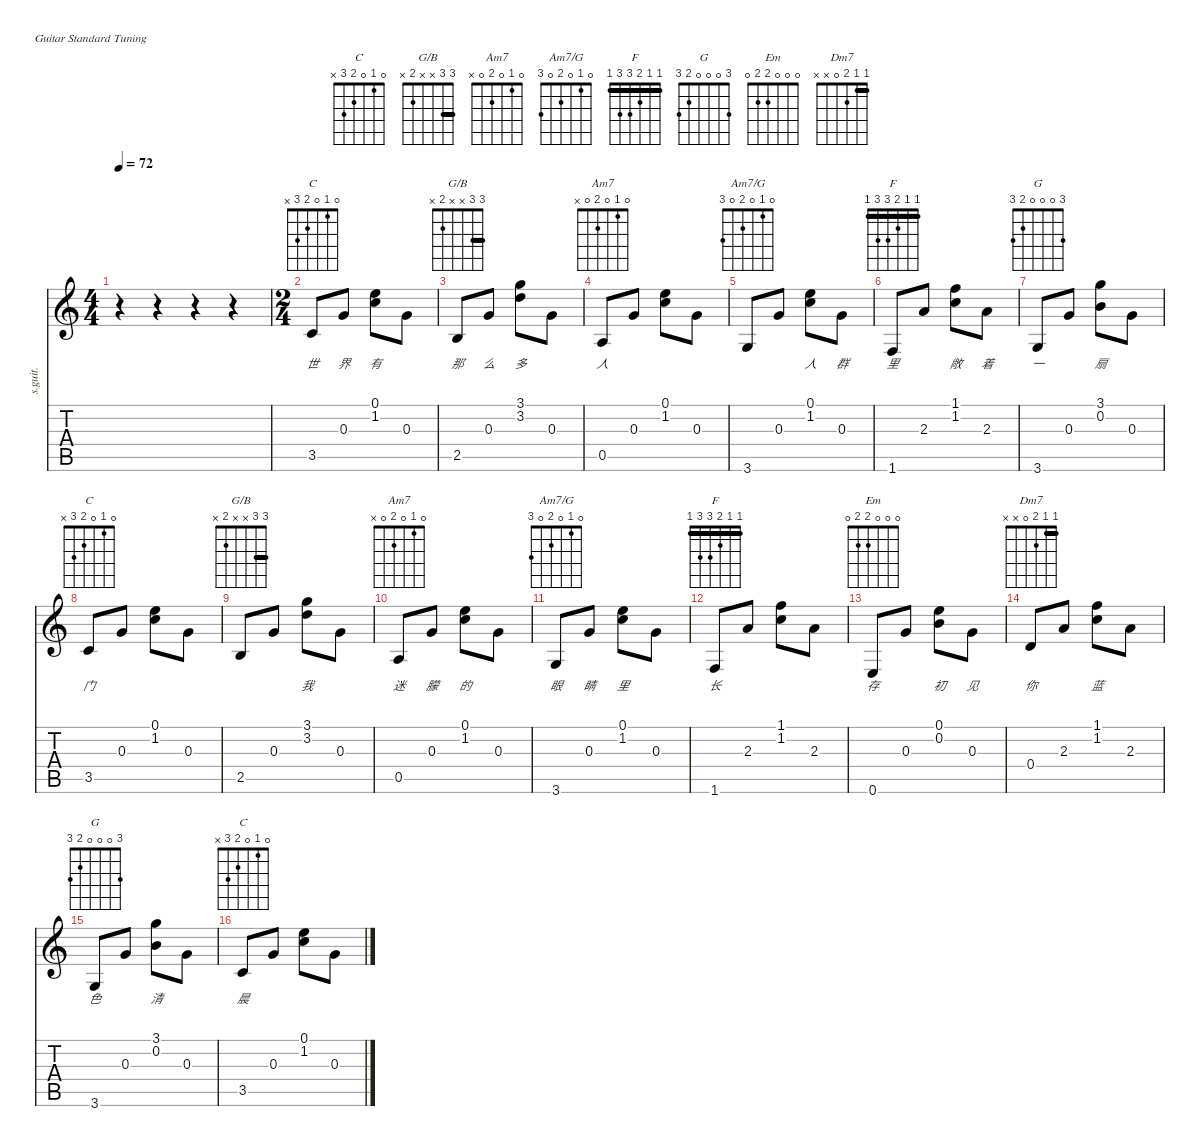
\defaultSystemsLayout 4
\hideDynamics
\bracketExtendMode nobrackets
\chordDiagramsInScore
\track ("Steel Guitar" "s.guit.") {instrument acousticguitarsteel}
\staff {score tabs}
\tuning (E4 B3 G3 D3 A2 E2)
\chord ("C" 0 1 0 2 3 x) {showfingering false}
\chord ("G/B" 3 3 x x 2 x) {showfingering false barre 3}
\chord ("Am7" 0 1 0 2 0 x) {showfingering false}
\chord ("Am7/G" 0 1 0 2 0 3) {showfingering false}
\chord ("F" 1 1 2 3 3 1) {showfingering false barre (1 1)}
\chord ("G" 3 0 0 0 2 3) {showfingering false}
\chord ("Em" 0 0 0 2 2 0) {showfingering false}
\chord ("Dm7" 1 1 2 0 x x) {showfingering false barre 1}
\ts (4 4)
\beaming (8 2 2 2 2)
\tempo 72
\clef g2
\ks c
r.4{dy mf instrument acousticguitarsteel beam Down} r.4{beam Down} r.4{beam Down} r.4{beam Down} |
\ts (2 4)
\beaming (8 2 2)
3.5.8{ch "C" lyrics (0 "世") lyrics (1 "") lyrics (2 "") lyrics (3 "") lyrics (4 "") beam Up} 0.3.8{lyrics (0 "界") lyrics (1 "") lyrics (2 "") lyrics (3 "") lyrics (4 "") beam Up} (1.2 0.1).8{lyrics (0 "有") lyrics (1 "") lyrics (2 "") lyrics (3 "") lyrics (4 "") beam Down} 0.3.8{beam Down} |
2.5.8{ch "G/B" lyrics (0 "那") lyrics (1 "") lyrics (2 "") lyrics (3 "") lyrics (4 "") beam Up} 0.3.8{lyrics (0 "么") lyrics (1 "") lyrics (2 "") lyrics (3 "") lyrics (4 "") beam Up} (3.1 3.2).8{lyrics (0 "多") lyrics (1 "") lyrics (2 "") lyrics (3 "") lyrics (4 "") beam Down} 0.3.8{beam Down} |
0.5.8{ch "Am7" lyrics (0 "人") lyrics (1 "") lyrics (2 "") lyrics (3 "") lyrics (4 "") beam Up} 0.3.8{beam Up} (1.2 0.1).8{beam Down} 0.3.8{beam Down} |
3.6.8{ch "Am7/G" beam Up} 0.3.8{beam Up} (1.2 0.1).8{lyrics (0 "人") lyrics (1 "") lyrics (2 "") lyrics (3 "") lyrics (4 "") beam Down} 0.3.8{lyrics (0 "群") lyrics (1 "") lyrics (2 "") lyrics (3 "") lyrics (4 "") beam Down} |
1.6.8{ch "F" lyrics (0 "里") lyrics (1 "") lyrics (2 "") lyrics (3 "") lyrics (4 "") beam Up} 2.3.8{beam Up} (1.2 1.1).8{lyrics (0 "敞") lyrics (1 "") lyrics (2 "") lyrics (3 "") lyrics (4 "") beam Down} 2.3.8{lyrics (0 "着") lyrics (1 "") lyrics (2 "") lyrics (3 "") lyrics (4 "") beam Down} |
3.6.8{ch "G" lyrics (0 "一") lyrics (1 "") lyrics (2 "") lyrics (3 "") lyrics (4 "") beam Up} 0.3.8{beam Up} (0.2 3.1).8{lyrics (0 "扇") lyrics (1 "") lyrics (2 "") lyrics (3 "") lyrics (4 "") beam Down} 0.3.8{beam Down} |
3.5.8{ch "C" lyrics (0 "门") lyrics (1 "") lyrics (2 "") lyrics (3 "") lyrics (4 "") beam Up} 0.3.8{beam Up} (1.2 0.1).8{beam Down} 0.3.8{beam Down} |
2.5.8{ch "G/B" beam Up} 0.3.8{beam Up} (3.1 3.2).8{lyrics (0 "我") lyrics (1 "") lyrics (2 "") lyrics (3 "") lyrics (4 "") beam Down} 0.3.8{beam Down} |
0.5.8{ch "Am7" lyrics (0 "迷") lyrics (1 "") lyrics (2 "") lyrics (3 "") lyrics (4 "") beam Up} 0.3.8{lyrics (0 "朦") lyrics (1 "") lyrics (2 "") lyrics (3 "") lyrics (4 "") beam Up} (1.2 0.1).8{lyrics (0 "的") lyrics (1 "") lyrics (2 "") lyrics (3 "") lyrics (4 "") beam Down} 0.3.8{beam Down} |
3.6.8{ch "Am7/G" lyrics (0 "眼") lyrics (1 "") lyrics (2 "") lyrics (3 "") lyrics (4 "") beam Up} 0.3.8{lyrics (0 "睛") lyrics (1 "") lyrics (2 "") lyrics (3 "") lyrics (4 "") beam Up} (1.2 0.1).8{lyrics (0 "里") lyrics (1 "") lyrics (2 "") lyrics (3 "") lyrics (4 "") beam Down} 0.3.8{beam Down} |
1.6.8{ch "F" lyrics (0 "长") lyrics (1 "") lyrics (2 "") lyrics (3 "") lyrics (4 "") beam Up} 2.3.8{beam Up} (1.2 1.1).8{beam Down} 2.3.8{beam Down} |
0.6.8{ch "Em" lyrics (0 "存") lyrics (1 "") lyrics (2 "") lyrics (3 "") lyrics (4 "") beam Up} 0.3.8{beam Up} (0.1 0.2).8{lyrics (0 "初") lyrics (1 "") lyrics (2 "") lyrics (3 "") lyrics (4 "") beam Down} 0.3.8{lyrics (0 "见") lyrics (1 "") lyrics (2 "") lyrics (3 "") lyrics (4 "") beam Down} |
0.4.8{ch "Dm7" lyrics (0 "你") lyrics (1 "") lyrics (2 "") lyrics (3 "") lyrics (4 "") beam Up} 2.3.8{beam Up} (1.1 1.2).8{lyrics (0 "蓝") lyrics (1 "") lyrics (2 "") lyrics (3 "") lyrics (4 "") beam Down} 2.3.8{beam Down} |
3.6.8{ch "G" lyrics (0 "色") lyrics (1 "") lyrics (2 "") lyrics (3 "") lyrics (4 "") beam Up} 0.3.8{beam Up} (0.2 3.1).8{lyrics (0 "清") lyrics (1 "") lyrics (2 "") lyrics (3 "") lyrics (4 "") beam Down} 0.3.8{beam Down} |
3.5.8{ch "C" lyrics (0 "晨") lyrics (1 "") lyrics (2 "") lyrics (3 "") lyrics (4 "") beam Up} 0.3.8{beam Up} (1.2 0.1).8{beam Down} 0.3.8{beam Down}
